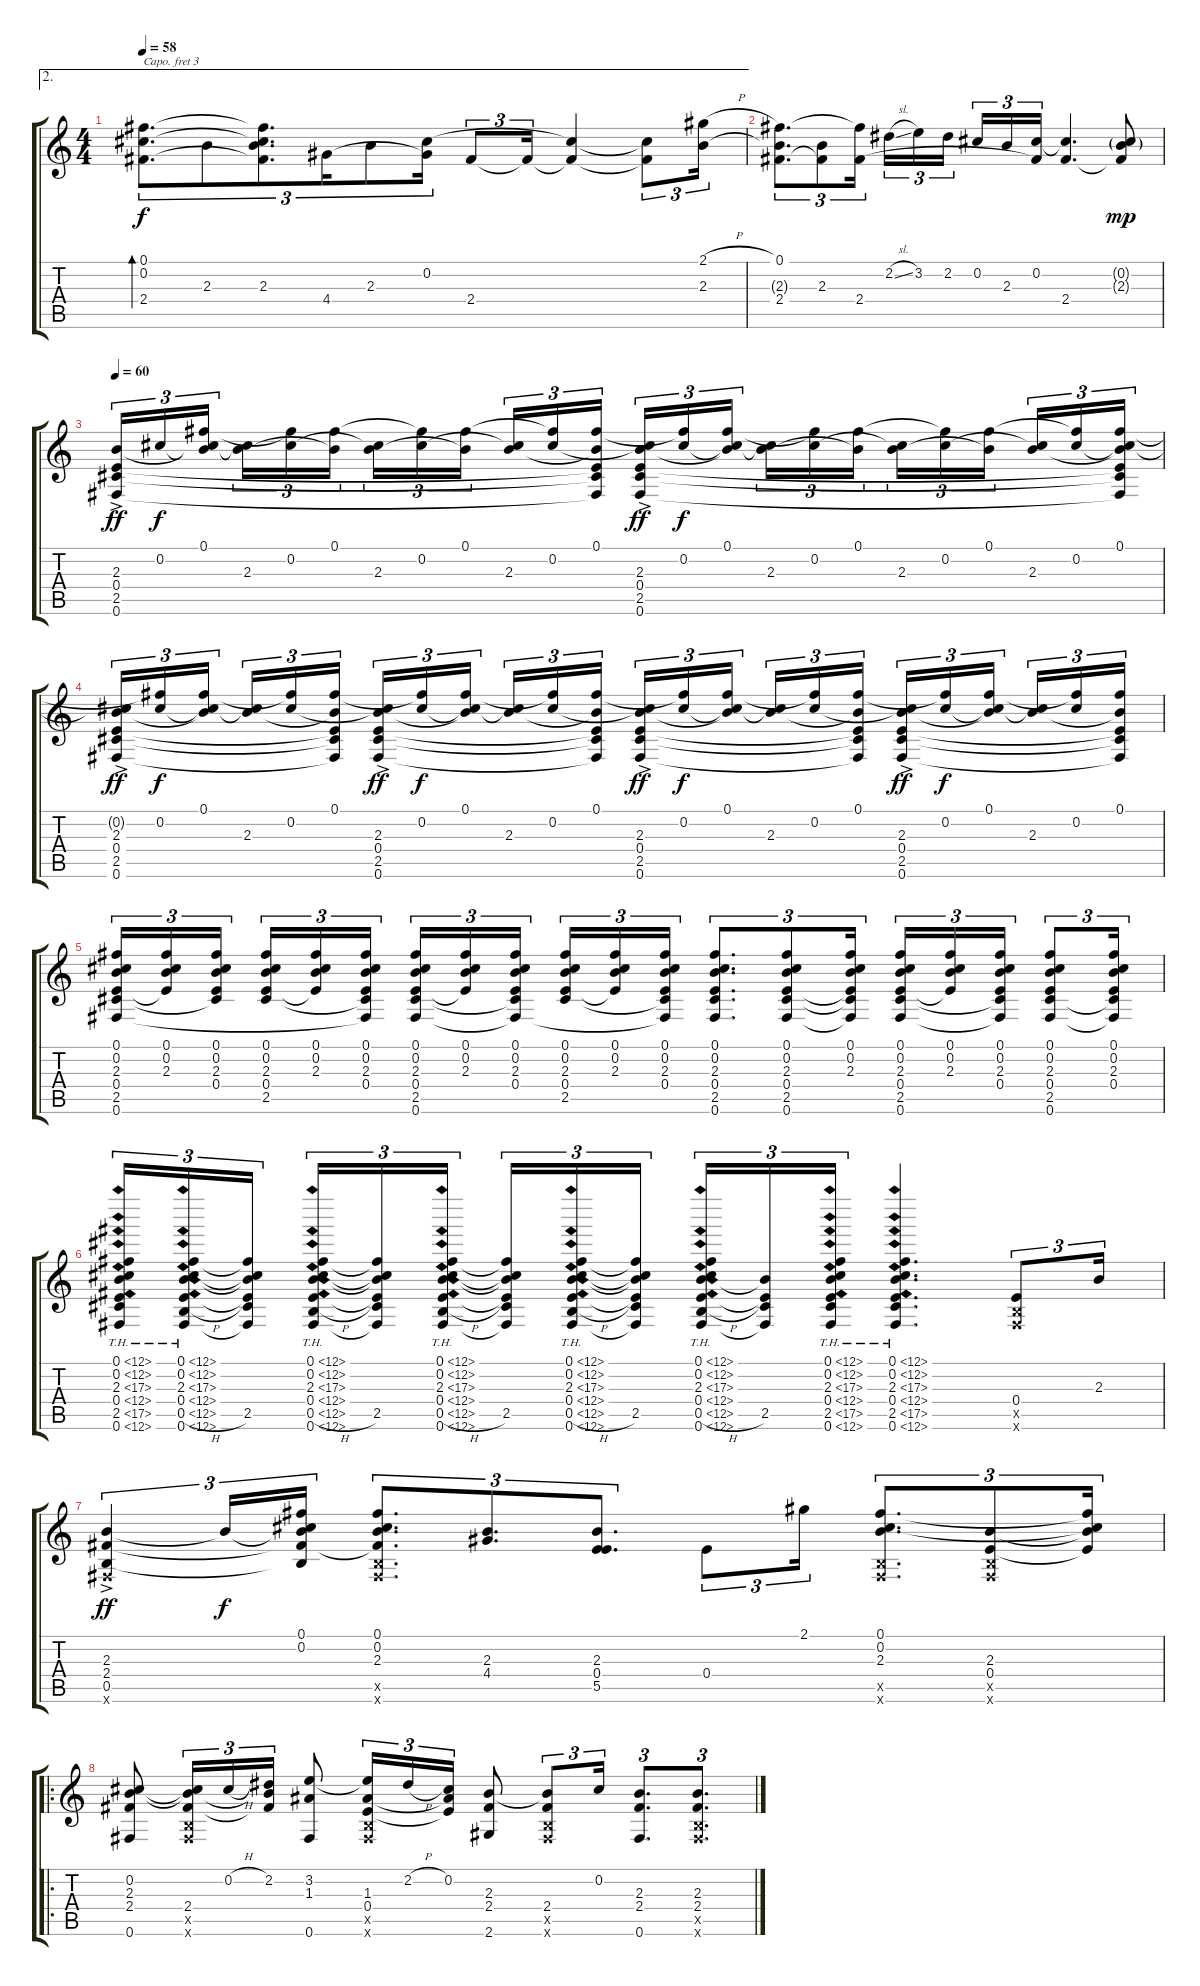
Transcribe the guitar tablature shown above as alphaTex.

\track "" {instrument acousticguitarsteel}
\staff {score tabs}
\capo 3
\tuning (Eb4 Bb3 Gb3 Db3 Ab2 Eb2) {hide}
\ae 2
\ts (4 4)
\tempo 58
\clef g2
\ks c
(0.1 0.2 2.4).8{d tu (3 2) bd 60 dy f} 2.3.8{tu (3 2)} (0.1{t} 0.2{t} 2.3 2.4{t}).8{d tu (3 2)} 4.4.16{tu (3 2)} 2.3.8{tu (3 2)} (0.2 4.4{t}).16{tu (3 2)} 2.4.8{tu (3 2)} 2.4{t}.16{tu (3 2)} (0.2{t} 2.4{t}).4 (0.2{t} 2.4{t}).8{tu (3 2)} (2.1{h} 2.3).16{tu (3 2)} |
(0.1 2.3{t} 2.4).8{d tu (3 2)} (2.3 2.4{t}).8{tu (3 2)} (0.1{t} 2.4).16{tu (3 2)} 2.2{sl}.16{tu (3 2)} 3.2.16{tu (3 2)} 2.2.16{tu (3 2) beam splitsecondary} 0.2.16{tu (3 2)} 2.3.16{tu (3 2)} (0.2 2.4{t}).16{tu (3 2)} (0.2{t} 2.4).4{d} (0.2{g} 2.3{g} 2.4{t}).8{dy mp} |
\tempo 60
(2.3{ac} 0.4{ac} 2.5{ac} 0.6{ac}).16{tu (3 2) dy ff} 0.2.16{tu (3 2) dy f} (0.1 0.2{t} 2.3{t}).16{tu (3 2) beam splitsecondary} (0.2{t} 2.3).16{tu (3 2)} (0.1{t} 0.2).16{tu (3 2)} (0.1 2.3{t}).16{tu (3 2)} (0.2{t} 2.3).16{tu (3 2)} (0.1{t} 0.2).16{tu (3 2)} (0.1 2.3{t}).16{tu (3 2) beam splitsecondary} (0.2{t} 2.3).16{tu (3 2)} (0.1{t} 0.2).16{tu (3 2)} (0.1 2.3{t} 0.4{t} 2.5{t} 0.6{t}).16{tu (3 2)} (0.2{t} 2.3{ac} 0.4{ac} 2.5{ac} 0.6{ac}).16{tu (3 2) dy ff} (0.1{t} 0.2).16{tu (3 2) dy f} (0.1 0.2{t} 2.3{t}).16{tu (3 2) beam splitsecondary} (0.2{t} 2.3).16{tu (3 2)} (0.1{t} 0.2).16{tu (3 2)} (0.1 2.3{t}).16{tu (3 2)} (0.2{t} 2.3).16{tu (3 2)} (0.1{t} 0.2).16{tu (3 2)} (0.1 2.3{t}).16{tu (3 2) beam splitsecondary} (0.2{t} 2.3).16{tu (3 2)} (0.1{t} 0.2).16{tu (3 2)} (0.1 0.2{t} 2.3{t} 0.4{t} 2.5{t} 0.6{t}).16{tu (3 2)} |
(0.2{t} 2.3{ac} 0.4{ac} 2.5{ac} 0.6{ac}).16{tu (3 2) dy ff} (0.1{t} 0.2).16{tu (3 2) dy f} (0.1 0.2{t} 2.3{t}).16{tu (3 2) beam splitsecondary} (0.2{t} 2.3).16{tu (3 2)} (0.1{t} 0.2).16{tu (3 2)} (0.1 2.3{t} 0.4{t} 2.5{t} 0.6{t}).16{tu (3 2)} (0.2{t} 2.3{ac} 0.4{ac} 2.5{ac} 0.6{ac}).16{tu (3 2) dy ff} (0.1{t} 0.2).16{tu (3 2) dy f} (0.1 0.2{t} 2.3{t}).16{tu (3 2) beam splitsecondary} (0.2{t} 2.3).16{tu (3 2)} (0.1{t} 0.2).16{tu (3 2)} (0.1 2.3{t} 0.4{t} 2.5{t} 0.6{t}).16{tu (3 2)} (0.2{t} 2.3{ac} 0.4{ac} 2.5{ac} 0.6{ac}).16{tu (3 2) dy ff} (0.1{t} 0.2).16{tu (3 2) dy f} (0.1 0.2{t} 2.3{t}).16{tu (3 2) beam splitsecondary} (0.2{t} 2.3).16{tu (3 2)} (0.1{t} 0.2).16{tu (3 2)} (0.1 2.3{t} 0.4{t} 2.5{t} 0.6{t}).16{tu (3 2)} (0.2{t} 2.3{ac} 0.4{ac} 2.5{ac} 0.6{ac}).16{tu (3 2) dy ff} (0.1{t} 0.2).16{tu (3 2) dy f} (0.1 0.2{t} 2.3{t}).16{tu (3 2) beam splitsecondary} (0.2{t} 2.3).16{tu (3 2)} (0.1{t} 0.2).16{tu (3 2)} (0.1 2.3{t} 0.4{t} 2.5{t} 0.6{t}).16{tu (3 2)} |
(0.1 0.2 2.3 0.4 2.5 0.6).16{tu (3 2)} (0.1 0.2 2.3 0.4{t}).16{tu (3 2)} (0.1 0.2 2.3 0.4 2.5{t}).16{tu (3 2) beam splitsecondary} (0.1 0.2 2.3 0.4 2.5).16{tu (3 2)} (0.1 0.2 2.3 0.4{t}).16{tu (3 2)} (0.1 0.2 2.3 0.4 2.5{t} 0.6{t}).16{tu (3 2)} (0.1 0.2 2.3 0.4 2.5 0.6).16{tu (3 2)} (0.1 0.2 2.3 0.4{t}).16{tu (3 2)} (0.1 0.2 2.3 0.4 2.5{t} 0.6{t}).16{tu (3 2) beam splitsecondary} (0.1 0.2 2.3 0.4 2.5).16{tu (3 2)} (0.1 0.2 2.3 0.4{t}).16{tu (3 2)} (0.1 0.2 2.3 0.4 2.5{t} 0.6{t}).16{tu (3 2)} (0.1 0.2 2.3 0.4 2.5 0.6).8{d tu (3 2)} (0.1 0.2 2.3 0.4 2.5 0.6).8{tu (3 2)} (0.1 0.2 2.3 0.4{t} 2.5{t} 0.6{t}).16{tu (3 2)} (0.1 0.2 2.3 0.4 2.5 0.6).16{tu (3 2)} (0.1 0.2 2.3 0.4{t}).16{tu (3 2)} (0.1 0.2 2.3 0.4 2.5{t} 0.6{t}).16{tu (3 2)} (0.1 0.2 2.3 0.4 2.5 0.6).8{tu (3 2)} (0.1 0.2 2.3 0.4 2.5{t} 0.6{t}).16{tu (3 2)} |
(0.1{th 12} 0.2{th 12} 2.3{th 15} 0.4{th 12} 2.5{th 15} 0.6{th 12}).16{tu (3 2)} (0.1{th 12} 0.2{th 12} 2.3{th 15} 0.4{th 12} 0.5{th 12 h} 0.6{th 12}).16{tu (3 2)} (0.1{t} 0.2{t} 2.3{t} 0.4{t} 2.5 0.6{t}).16{tu (3 2) beam splitsecondary} (0.1{th 12} 0.2{th 12} 2.3{th 15} 0.4{th 12} 0.5{th 12 h} 0.6{th 12}).16{tu (3 2)} (0.1{t} 0.2{t} 2.3{t} 0.4{t} 2.5 0.6{t}).16{tu (3 2)} (0.1{th 12} 0.2{th 12} 2.3{th 15} 0.4{th 12} 0.5{th 12 h} 0.6{th 12}).16{tu (3 2)} (0.1{t} 0.2{t} 2.3{t} 0.4{t} 2.5 0.6{t}).16{tu (3 2)} (0.1{th 12} 0.2{th 12} 2.3{th 15} 0.4{th 12} 0.5{th 12 h} 0.6{th 12}).16{tu (3 2)} (0.1{t} 0.2{t} 2.3{t} 0.4{t} 2.5 0.6{t}).16{tu (3 2) beam splitsecondary} (0.1{th 12} 0.2{th 12} 2.3{th 15} 0.4{th 12} 0.5{th 12 h} 0.6{th 12}).16{tu (3 2)} (2.3{t} 0.4{t} 2.5 0.6{t}).16{tu (3 2)} (0.1{th 12} 0.2{th 12} 2.3{th 15} 0.4{th 12} 2.5{th 15} 0.6{th 12}).16{tu (3 2)} (0.1{th 12} 0.2{th 12} 2.3{th 15} 0.4{th 12} 2.5{th 15} 0.6{th 12}).4{d} (0.4 0.5{x} 0.6{x}).8{tu (3 2)} 2.3.16{tu (3 2)} |
(2.3{ac} 2.4{ac} 0.5{ac} 0.6{ac x}).4{tu (3 2) dy ff} 2.3{t}.16{tu (3 2) dy f} (0.1 0.2 2.3{t} 2.4{t} 0.5{t}).16{tu (3 2)} (0.1 0.2 2.3 2.4{t} 0.5{x} 0.6{x}).8{d tu (3 2)} (2.3 4.4).8{d tu (3 2)} (2.3 0.4 5.5).8{d tu (3 2)} 0.4.8{tu (3 2)} 2.1.16{tu (3 2)} (0.1 0.2 2.3 0.5{x} 0.6{x}).8{d tu (3 2)} (2.3 0.4 0.5{x} 0.6{x}).8{tu (3 2)} (0.1{t} 0.2{t} 2.3{t} 0.4{t}).16{tu (3 2)} |
\ro
(0.2 2.3 2.4 0.6).8 (0.2{t} 2.3{t} 2.4 0.5{x} 0.6{x}).16{tu (3 2)} 0.2{h}.16{tu (3 2)} (2.2 2.3{t} 2.4{t}).16{tu (3 2)} (3.2 1.3 0.6).8 (3.2{t} 1.3 0.4 0.5{x} 0.6{x}).16{tu (3 2)} 2.2{h}.16{tu (3 2)} (0.2 1.3{t} 0.4{t}).16{tu (3 2)} (2.3 2.4 2.6).8 (2.3{t} 2.4 0.5{x} 0.6{x}).8{tu (3 2)} 0.2.16{tu (3 2)} (2.3 2.4 0.6).8{d tu (3 2)} (2.3 2.4 0.5{x} 0.6{x}).8{d tu (3 2)}
